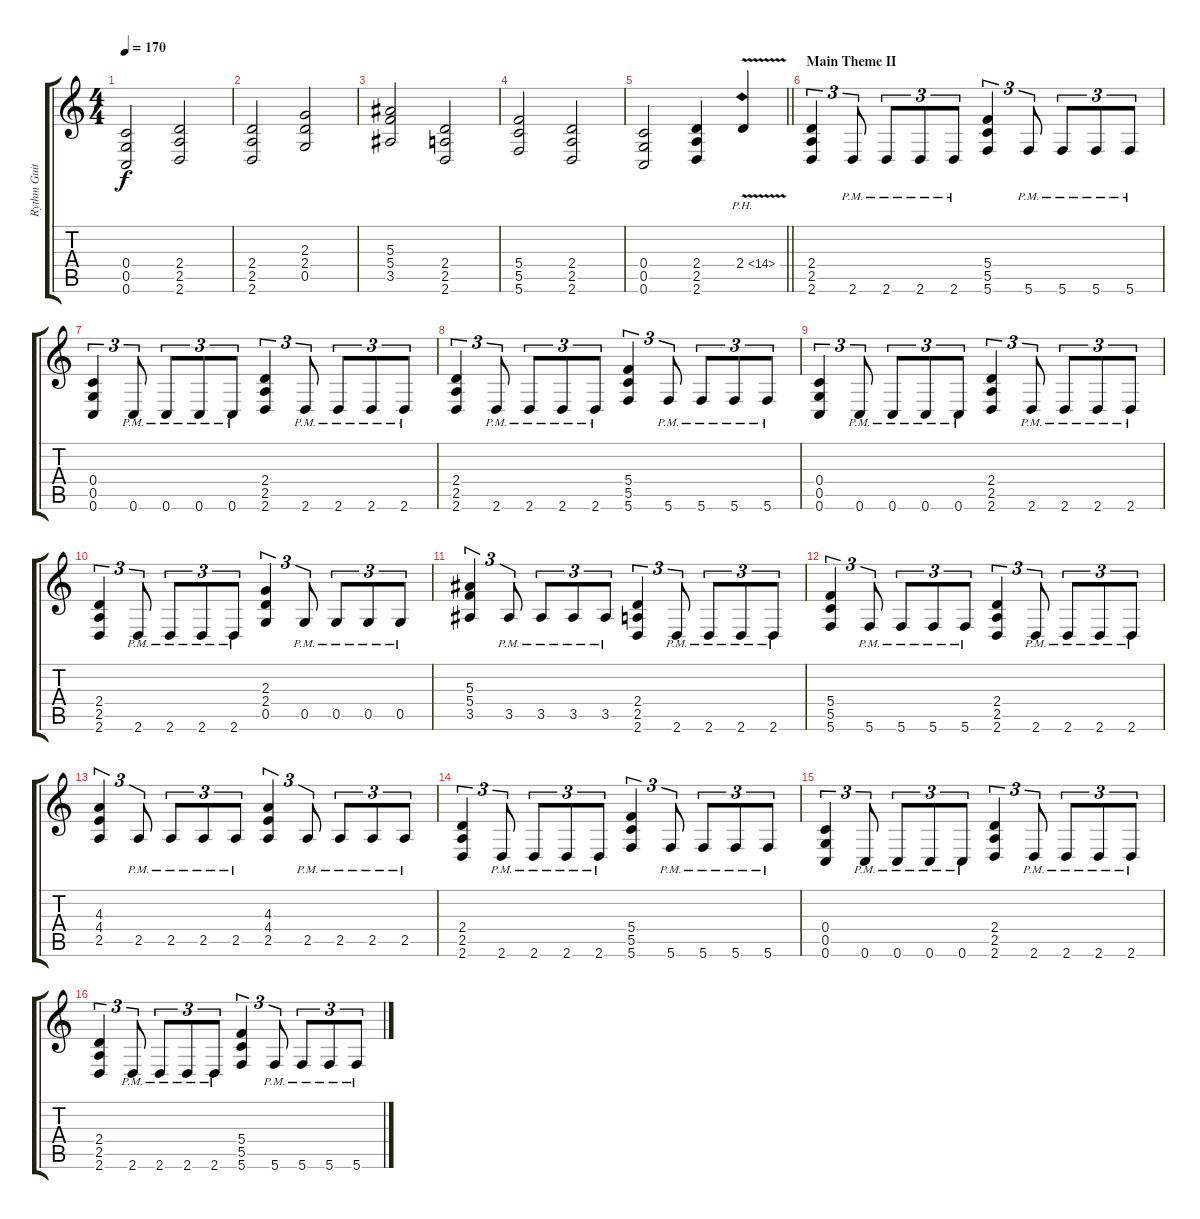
\track ("Rythm Guitar" "Rythm Guit") {instrument overdrivenguitar}
\staff {score tabs}
\tuning (D4 A3 F3 C3 G2 C2) {hide}
\ts (4 4)
\tempo 170
\clef g2
\ks c
(0.4 0.5 0.6).2{dy f} (2.4 2.5 2.6).2 |
(2.4 2.5 2.6).2 (2.3 2.4 0.5).2 |
(5.3 5.4 3.5).2 (2.4 2.5 2.6).2 |
(5.4 5.5 5.6).2 (2.4 2.5 2.6).2 |
\barLineRight lightlight
(0.4 0.5 0.6).2 (2.4 2.5 2.6).4 2.4{ph 12 v}.4 |
\section ("" "Main Theme II")
(2.4 2.5 2.6).4{tu (3 2) volume 13 balance 16 instrument overdrivenguitar} 2.6{pm}.8{tu (3 2)} 2.6{pm}.8{tu (3 2)} 2.6{pm}.8{tu (3 2)} 2.6{pm}.8{tu (3 2)} (5.4 5.5 5.6).4{tu (3 2)} 5.6{pm}.8{tu (3 2)} 5.6{pm}.8{tu (3 2)} 5.6{pm}.8{tu (3 2)} 5.6{pm}.8{tu (3 2)} |
(0.4 0.5 0.6).4{tu (3 2)} 0.6{pm}.8{tu (3 2)} 0.6{pm}.8{tu (3 2)} 0.6{pm}.8{tu (3 2)} 0.6{pm}.8{tu (3 2)} (2.4 2.5 2.6).4{tu (3 2)} 2.6{pm}.8{tu (3 2)} 2.6{pm}.8{tu (3 2)} 2.6{pm}.8{tu (3 2)} 2.6{pm}.8{tu (3 2)} |
(2.4 2.5 2.6).4{tu (3 2)} 2.6{pm}.8{tu (3 2)} 2.6{pm}.8{tu (3 2)} 2.6{pm}.8{tu (3 2)} 2.6{pm}.8{tu (3 2)} (5.4 5.5 5.6).4{tu (3 2)} 5.6{pm}.8{tu (3 2)} 5.6{pm}.8{tu (3 2)} 5.6{pm}.8{tu (3 2)} 5.6{pm}.8{tu (3 2)} |
(0.4 0.5 0.6).4{tu (3 2)} 0.6{pm}.8{tu (3 2)} 0.6{pm}.8{tu (3 2)} 0.6{pm}.8{tu (3 2)} 0.6{pm}.8{tu (3 2)} (2.4 2.5 2.6).4{tu (3 2)} 2.6{pm}.8{tu (3 2)} 2.6{pm}.8{tu (3 2)} 2.6{pm}.8{tu (3 2)} 2.6{pm}.8{tu (3 2)} |
(2.4 2.5 2.6).4{tu (3 2)} 2.6{pm}.8{tu (3 2)} 2.6{pm}.8{tu (3 2)} 2.6{pm}.8{tu (3 2)} 2.6{pm}.8{tu (3 2)} (2.3 2.4 0.5).4{tu (3 2)} 0.5{pm}.8{tu (3 2)} 0.5{pm}.8{tu (3 2)} 0.5{pm}.8{tu (3 2)} 0.5{pm}.8{tu (3 2)} |
(5.3 5.4 3.5).4{tu (3 2)} 3.5{pm}.8{tu (3 2)} 3.5{pm}.8{tu (3 2)} 3.5{pm}.8{tu (3 2)} 3.5{pm}.8{tu (3 2)} (2.4 2.5 2.6).4{tu (3 2)} 2.6{pm}.8{tu (3 2)} 2.6{pm}.8{tu (3 2)} 2.6{pm}.8{tu (3 2)} 2.6{pm}.8{tu (3 2)} |
(5.4 5.5 5.6).4{tu (3 2)} 5.6{pm}.8{tu (3 2)} 5.6{pm}.8{tu (3 2)} 5.6{pm}.8{tu (3 2)} 5.6{pm}.8{tu (3 2)} (2.4 2.5 2.6).4{tu (3 2)} 2.6{pm}.8{tu (3 2)} 2.6{pm}.8{tu (3 2)} 2.6{pm}.8{tu (3 2)} 2.6{pm}.8{tu (3 2)} |
(4.3 4.4 2.5).4{tu (3 2)} 2.5{pm}.8{tu (3 2)} 2.5{pm}.8{tu (3 2)} 2.5{pm}.8{tu (3 2)} 2.5{pm}.8{tu (3 2)} (4.3 4.4 2.5).4{tu (3 2)} 2.5{pm}.8{tu (3 2)} 2.5{pm}.8{tu (3 2)} 2.5{pm}.8{tu (3 2)} 2.5{pm}.8{tu (3 2)} |
(2.4 2.5 2.6).4{tu (3 2)} 2.6{pm}.8{tu (3 2)} 2.6{pm}.8{tu (3 2)} 2.6{pm}.8{tu (3 2)} 2.6{pm}.8{tu (3 2)} (5.4 5.5 5.6).4{tu (3 2)} 5.6{pm}.8{tu (3 2)} 5.6{pm}.8{tu (3 2)} 5.6{pm}.8{tu (3 2)} 5.6{pm}.8{tu (3 2)} |
(0.4 0.5 0.6).4{tu (3 2)} 0.6{pm}.8{tu (3 2)} 0.6{pm}.8{tu (3 2)} 0.6{pm}.8{tu (3 2)} 0.6{pm}.8{tu (3 2)} (2.4 2.5 2.6).4{tu (3 2)} 2.6{pm}.8{tu (3 2)} 2.6{pm}.8{tu (3 2)} 2.6{pm}.8{tu (3 2)} 2.6{pm}.8{tu (3 2)} |
(2.4 2.5 2.6).4{tu (3 2)} 2.6{pm}.8{tu (3 2)} 2.6{pm}.8{tu (3 2)} 2.6{pm}.8{tu (3 2)} 2.6{pm}.8{tu (3 2)} (5.4 5.5 5.6).4{tu (3 2)} 5.6{pm}.8{tu (3 2)} 5.6{pm}.8{tu (3 2)} 5.6{pm}.8{tu (3 2)} 5.6{pm}.8{tu (3 2)}
